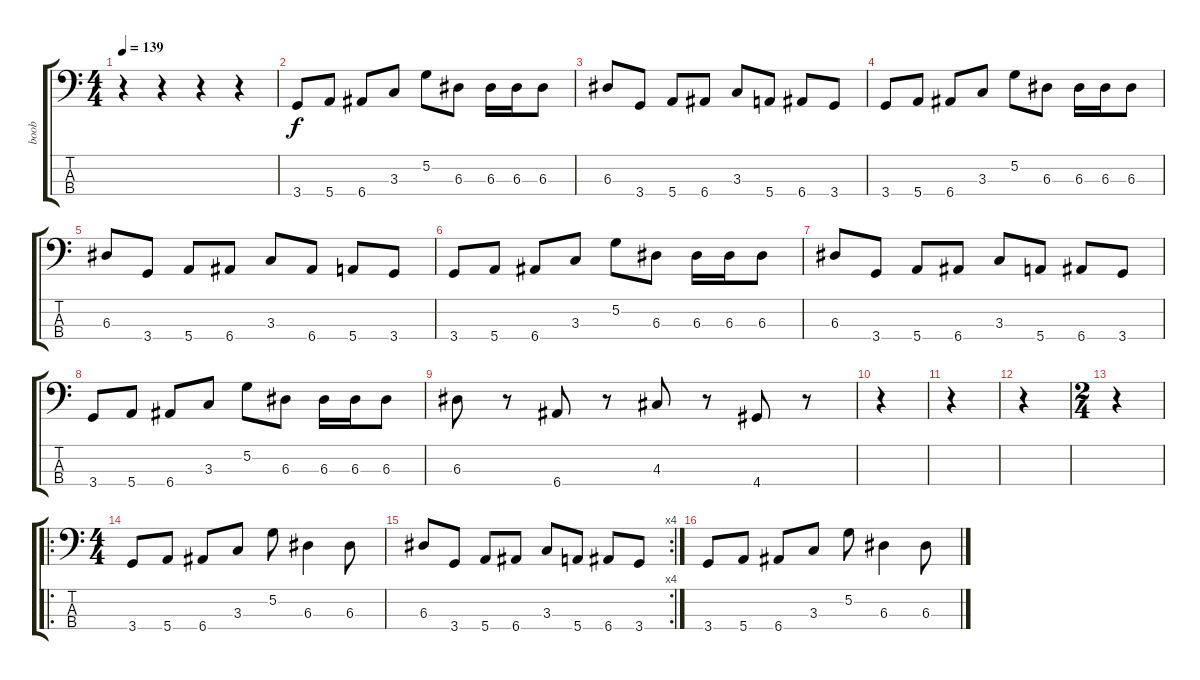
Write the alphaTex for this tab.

\track ("boob" "boob") {instrument electricbasspick}
\staff {score tabs}
\tuning (G2 D2 A1 E1) {hide}
\ts (4 4)
\tempo 139
\clef f4
\ks c
r.4{dy f instrument electricbasspick} r.4 r.4 r.4 |
3.4.8{volume 8} 5.4.8 6.4.8 3.3.8 5.2.8 6.3.8 6.3.16 6.3.16 6.3.8 |
6.3.8 3.4.8 5.4.8 6.4.8 3.3.8 5.4.8 6.4.8 3.4.8 |
3.4.8 5.4.8 6.4.8 3.3.8 5.2.8 6.3.8 6.3.16 6.3.16 6.3.8 |
6.3.8 3.4.8 5.4.8 6.4.8 3.3.8 6.4.8 5.4.8 3.4.8 |
3.4.8{volume 8} 5.4.8 6.4.8 3.3.8 5.2.8 6.3.8 6.3.16 6.3.16 6.3.8 |
6.3.8 3.4.8 5.4.8 6.4.8 3.3.8 5.4.8 6.4.8 3.4.8 |
3.4.8 5.4.8 6.4.8 3.3.8 5.2.8 6.3.8 6.3.16 6.3.16 6.3.8 |
6.3.8 r.8 6.4.8 r.8 4.3.8 r.8 4.4.8 r.8 |
r.4 |
r.4 |
r.4 |
\ts (2 4)
r.4 |
\ro
\ts (4 4)
3.4.8{volume 8} 5.4.8 6.4.8 3.3.8 5.2.8 6.3.4 6.3.8 |
\rc 4
6.3.8 3.4.8 5.4.8 6.4.8 3.3.8 5.4.8 6.4.8 3.4.8 |
3.4.8{volume 8} 5.4.8 6.4.8 3.3.8 5.2.8 6.3.4 6.3.8
